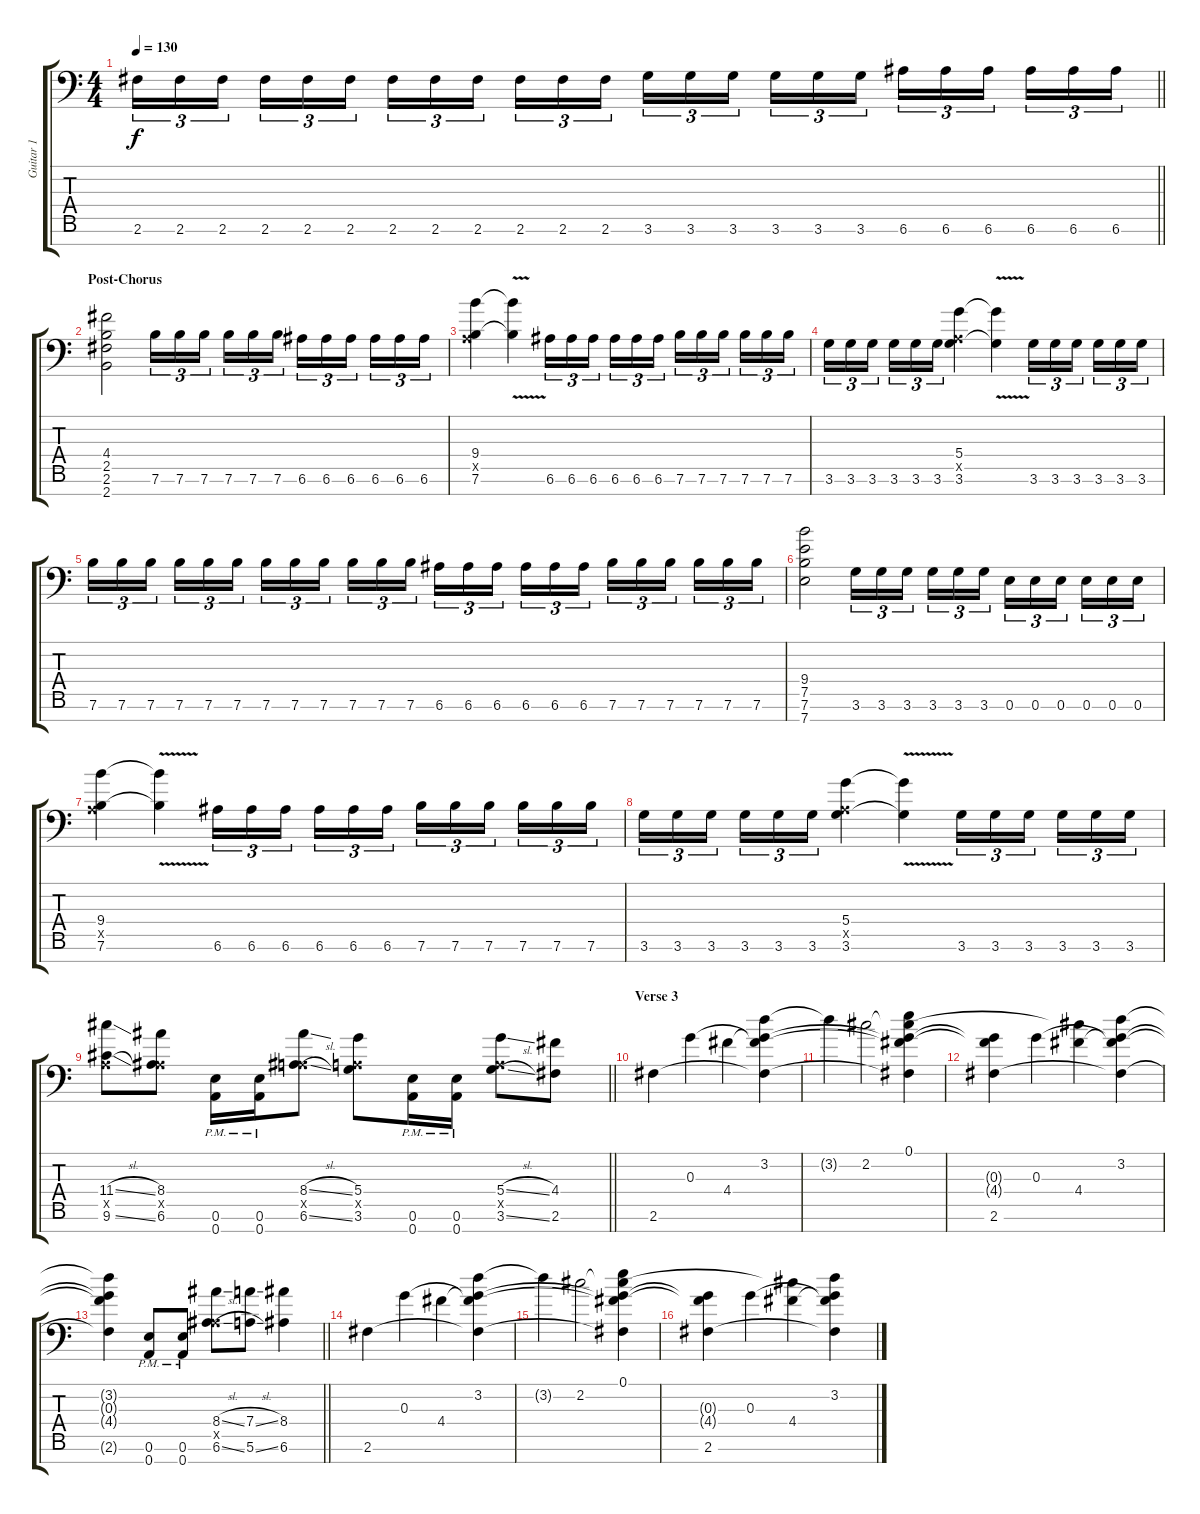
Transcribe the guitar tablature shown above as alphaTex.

\track ("Guitar 1" "Guitar 1") {instrument overdrivenguitar}
\staff {score tabs}
\tuning (E4 B3 G3 D3 A2 E2 A1) {hide}
\ts (4 4)
\tempo 130
\clef f4
\barLineRight lightlight
\ks c
2.6.16{tu (3 2) dy f} 2.6.16{tu (3 2)} 2.6.16{tu (3 2) beam splitsecondary} 2.6.16{tu (3 2)} 2.6.16{tu (3 2)} 2.6.16{tu (3 2)} 2.6.16{tu (3 2)} 2.6.16{tu (3 2)} 2.6.16{tu (3 2) beam splitsecondary} 2.6.16{tu (3 2)} 2.6.16{tu (3 2)} 2.6.16{tu (3 2)} 3.6.16{tu (3 2)} 3.6.16{tu (3 2)} 3.6.16{tu (3 2) beam splitsecondary} 3.6.16{tu (3 2)} 3.6.16{tu (3 2)} 3.6.16{tu (3 2)} 6.6.16{tu (3 2)} 6.6.16{tu (3 2)} 6.6.16{tu (3 2) beam splitsecondary} 6.6.16{tu (3 2)} 6.6.16{tu (3 2)} 6.6.16{tu (3 2)} |
\section ("" "Post-Chorus")
(4.4 2.5 2.6 2.7).2 7.6.16{tu (3 2)} 7.6.16{tu (3 2)} 7.6.16{tu (3 2) beam splitsecondary} 7.6.16{tu (3 2)} 7.6.16{tu (3 2)} 7.6.16{tu (3 2)} 6.6.16{tu (3 2)} 6.6.16{tu (3 2)} 6.6.16{tu (3 2) beam splitsecondary} 6.6.16{tu (3 2)} 6.6.16{tu (3 2)} 6.6.16{tu (3 2)} |
(9.4 0.5{x} 7.6).4 (9.4{v t} 7.6{v t}).4 6.6.16{tu (3 2)} 6.6.16{tu (3 2)} 6.6.16{tu (3 2) beam splitsecondary} 6.6.16{tu (3 2)} 6.6.16{tu (3 2)} 6.6.16{tu (3 2)} 7.6.16{tu (3 2)} 7.6.16{tu (3 2)} 7.6.16{tu (3 2) beam splitsecondary} 7.6.16{tu (3 2)} 7.6.16{tu (3 2)} 7.6.16{tu (3 2)} |
3.6.16{tu (3 2)} 3.6.16{tu (3 2)} 3.6.16{tu (3 2) beam splitsecondary} 3.6.16{tu (3 2)} 3.6.16{tu (3 2)} 3.6.16{tu (3 2)} (5.4 0.5{x} 3.6).4 (5.4{v t} 3.6{v t}).4 3.6.16{tu (3 2)} 3.6.16{tu (3 2)} 3.6.16{tu (3 2) beam splitsecondary} 3.6.16{tu (3 2)} 3.6.16{tu (3 2)} 3.6.16{tu (3 2)} |
7.6.16{tu (3 2)} 7.6.16{tu (3 2)} 7.6.16{tu (3 2) beam splitsecondary} 7.6.16{tu (3 2)} 7.6.16{tu (3 2)} 7.6.16{tu (3 2)} 7.6.16{tu (3 2)} 7.6.16{tu (3 2)} 7.6.16{tu (3 2) beam splitsecondary} 7.6.16{tu (3 2)} 7.6.16{tu (3 2)} 7.6.16{tu (3 2)} 6.6.16{tu (3 2)} 6.6.16{tu (3 2)} 6.6.16{tu (3 2) beam splitsecondary} 6.6.16{tu (3 2)} 6.6.16{tu (3 2)} 6.6.16{tu (3 2)} 7.6.16{tu (3 2)} 7.6.16{tu (3 2)} 7.6.16{tu (3 2) beam splitsecondary} 7.6.16{tu (3 2)} 7.6.16{tu (3 2)} 7.6.16{tu (3 2)} |
(9.4 7.5 7.6 7.7).2 3.6.16{tu (3 2)} 3.6.16{tu (3 2)} 3.6.16{tu (3 2) beam splitsecondary} 3.6.16{tu (3 2)} 3.6.16{tu (3 2)} 3.6.16{tu (3 2)} 0.6.16{tu (3 2)} 0.6.16{tu (3 2)} 0.6.16{tu (3 2) beam splitsecondary} 0.6.16{tu (3 2)} 0.6.16{tu (3 2)} 0.6.16{tu (3 2)} |
(9.4 0.5{x} 7.6).4 (9.4{v t} 7.6{v t}).4 6.6.16{tu (3 2)} 6.6.16{tu (3 2)} 6.6.16{tu (3 2) beam splitsecondary} 6.6.16{tu (3 2)} 6.6.16{tu (3 2)} 6.6.16{tu (3 2)} 7.6.16{tu (3 2)} 7.6.16{tu (3 2)} 7.6.16{tu (3 2) beam splitsecondary} 7.6.16{tu (3 2)} 7.6.16{tu (3 2)} 7.6.16{tu (3 2)} |
3.6.16{tu (3 2)} 3.6.16{tu (3 2)} 3.6.16{tu (3 2) beam splitsecondary} 3.6.16{tu (3 2)} 3.6.16{tu (3 2)} 3.6.16{tu (3 2)} (5.4 0.5{x} 3.6).4 (5.4{v t} 3.6{v t}).4 3.6.16{tu (3 2)} 3.6.16{tu (3 2)} 3.6.16{tu (3 2) beam splitsecondary} 3.6.16{tu (3 2)} 3.6.16{tu (3 2)} 3.6.16{tu (3 2)} |
\barLineRight lightlight
(11.4{sl} 0.5{x} 9.6{sl}).8 (8.4 0.5{x} 6.6).8 (0.6{pm} 0.7{pm}).16 (0.6{pm} 0.7{pm}).16 (8.4{sl} 0.5{x} 6.6{sl}).8 (5.4 0.5{x} 3.6).8 (0.6{pm} 0.7{pm}).16 (0.6{pm} 0.7{pm}).16 (5.4{sl} 0.5{x} 3.6{sl}).8 (4.4 2.6).8 |
\section ("" "Verse 3")
2.6.4 0.3.4 4.4.4 (3.2 0.3{t} 4.4{t} 2.6{t}).4 |
3.2{t}.4 2.2.2 (0.1 2.2{t} 0.3{t} 4.4{t} 2.6{t}).4 |
(0.3{t} 4.4{t} 2.6).4 0.3.4 (2.2{t} 4.4).4 (3.2 0.3{t} 4.4{t} 2.6{t}).4 |
\barLineRight lightlight
(3.2{t} 0.3{t} 4.4{t} 2.6{t}).4 (0.6{pm} 0.7{pm}).8 (0.6{pm} 0.7{pm}).8 (8.4{sl} 0.5{x} 6.6{sl}).8 (7.4{sl} 5.6{sl}).8 (8.4 6.6).4 |
2.6.4 0.3.4 4.4.4 (3.2 0.3{t} 4.4{t} 2.6{t}).4 |
3.2{t}.4 2.2.2 (0.1 2.2{t} 0.3{t} 4.4{t} 2.6{t}).4 |
(0.3{t} 4.4{t} 2.6).4 0.3.4 (2.2{t} 4.4).4 (3.2 0.3{t} 4.4{t} 2.6{t}).4
